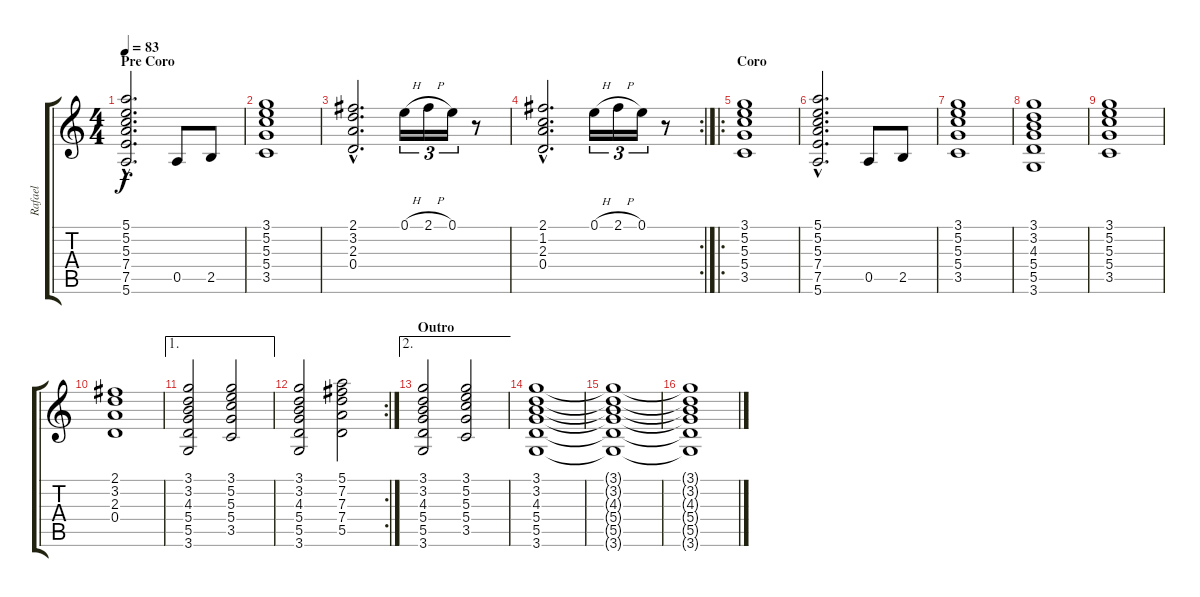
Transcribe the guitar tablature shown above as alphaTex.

\track ("Rafael" "Rafael") {instrument electricguitarmuted}
\staff {score tabs}
\tuning (E4 B3 G3 D3 A2 E2) {hide}
\ts (4 4)
\section ("" "Pre Coro")
\tempo 83
\clef g2
\ks c
(5.1{hac} 5.2{hac} 5.3{hac} 7.4{hac} 7.5{hac} 5.6{hac}).2{d dy f} 0.5.8{volume 16} 2.5.8 |
(3.1 5.2 5.3 5.4 3.5).1{volume 13} |
(2.1{hac} 3.2{hac} 2.3{hac} 0.4{hac}).2{d} 0.1{h}.16{tu (3 2)} 2.1{h}.16{tu (3 2)} 0.1.16{tu (3 2)} r.8 |
\rc 2
(2.1{hac} 1.2{hac} 2.3{hac} 0.4{hac}).2{d} 0.1{h}.16{tu (3 2)} 2.1{h}.16{tu (3 2)} 0.1.16{tu (3 2)} r.8 |
\ro
\section ("" "Coro")
(3.1 5.2 5.3 5.4 3.5).1{volume 13} |
(5.1{hac} 5.2{hac} 5.3{hac} 7.4{hac} 7.5{hac} 5.6{hac}).2{d} 0.5.8{volume 16} 2.5.8 |
(3.1 5.2 5.3 5.4 3.5).1{volume 13} |
(3.1 3.2 4.3 5.4 5.5 3.6).1{volume 13} |
(3.1 5.2 5.3 5.4 3.5).1{volume 13} |
(2.1 3.2 2.3 0.4).1 |
\ae 1
(3.1 3.2 4.3 5.4 5.5 3.6).2{volume 13} (3.1 5.2 5.3 5.4 3.5).2 |
\rc 2
(3.1 3.2 4.3 5.4 5.5 3.6).2 (5.1 7.2 7.3 7.4 5.5).2 |
\ae 2
\section ("" "Outro")
(3.1 3.2 4.3 5.4 5.5 3.6).2 (3.1 5.2 5.3 5.4 3.5).2 |
(3.1 3.2 4.3 5.4 5.5 3.6).1{volume 13} |
(3.1{t} 3.2{t} 4.3{t} 5.4{t} 5.5{t} 3.6{t}).1 |
(3.1{t} 3.2{t} 4.3{t} 5.4{t} 5.5{t} 3.6{t}).1
